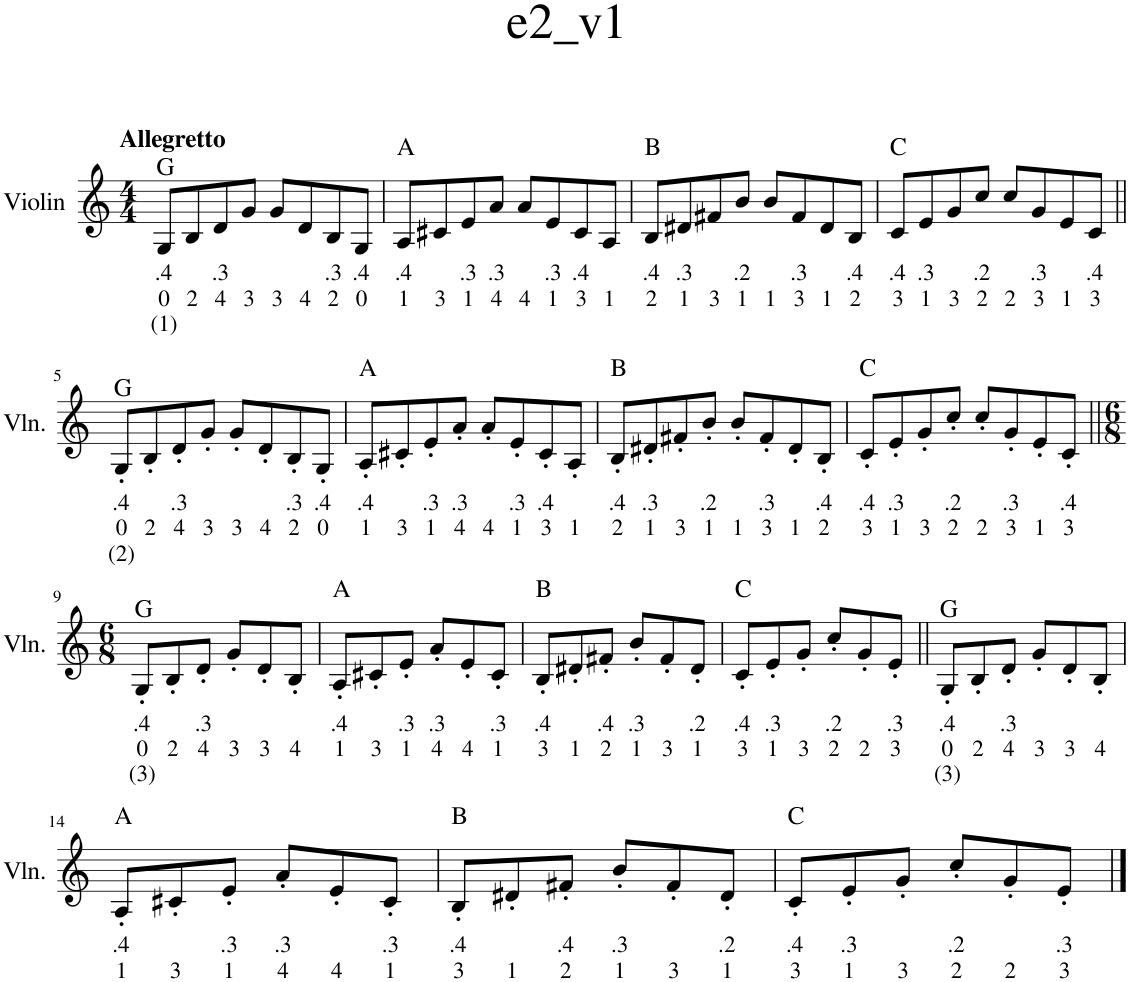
**kern	**text	**text	**text	**harte
*part1	*part1	*part1	*part1	*part1
*staff1	*staff1	*staff1	*staff1	*
*I"Violin	*	*	*	*
*I'Vln.	*	*	*	*
*clefG2	*	*	*	*
*k[]	*	*	*	*
*M4/4	*	*	*	*
=1	=1	=1	=1	=1
!LO:TX:a:B:t=Allegretto	!	!	!	!
!	!LO:LY:b	!LO:LY:b	!LO:LY:b	!
8G/L	.4	0	(1)	G:maj
!	!	!LO:LY:b	!	!
8B/	.	2	.	.
!	!LO:LY:b	!LO:LY:b	!	!
8d/	.3	4	.	.
!	!	!LO:LY:b	!	!
8g/J	.	3	.	.
!	!	!LO:LY:b	!	!
8g/L	.	3	.	.
!	!	!LO:LY:b	!	!
8d/	.	4	.	.
!	!LO:LY:b	!LO:LY:b	!	!
8B/	.3	2	.	.
!	!LO:LY:b	!LO:LY:b	!	!
8G/J	.4	0	.	.
=2	=2	=2	=2	=2
!	!LO:LY:b	!LO:LY:b	!	!
8A/L	.4	1	.	A:maj
!	!	!LO:LY:b	!	!
8c#X/	.	3	.	.
!	!LO:LY:b	!LO:LY:b	!	!
8e/	.3	1	.	.
!	!LO:LY:b	!LO:LY:b	!	!
8a/J	.3	4	.	.
!	!	!LO:LY:b	!	!
8a/L	.	4	.	.
!	!LO:LY:b	!LO:LY:b	!	!
8e/	.3	1	.	.
!	!LO:LY:b	!LO:LY:b	!	!
8c#/	.4	3	.	.
!	!	!LO:LY:b	!	!
8A/J	.	1	.	.
=3	=3	=3	=3	=3
!	!LO:LY:b	!LO:LY:b	!	!
8B/L	.4	2	.	B:maj
!	!LO:LY:b	!LO:LY:b	!	!
8d#X/	.3	1	.	.
!	!	!LO:LY:b	!	!
8f#X/	.	3	.	.
!	!LO:LY:b	!LO:LY:b	!	!
8b/J	.2	1	.	.
!	!	!LO:LY:b	!	!
8b/L	.	1	.	.
!	!LO:LY:b	!LO:LY:b	!	!
8f#/	.3	3	.	.
!	!	!LO:LY:b	!	!
8d#/	.	1	.	.
!	!LO:LY:b	!LO:LY:b	!	!
8B/J	.4	2	.	.
=4	=4	=4	=4	=4
!	!LO:LY:b	!LO:LY:b	!	!
8c/L	.4	3	.	C:maj
!	!LO:LY:b	!LO:LY:b	!	!
8e/	.3	1	.	.
!	!	!LO:LY:b	!	!
8g/	.	3	.	.
!	!LO:LY:b	!LO:LY:b	!	!
8cc/J	.2	2	.	.
!	!	!LO:LY:b	!	!
8cc/L	.	2	.	.
!	!LO:LY:b	!LO:LY:b	!	!
8g/	.3	3	.	.
!	!	!LO:LY:b	!	!
8e/	.	1	.	.
!	!LO:LY:b	!LO:LY:b	!	!
8c/J	.4	3	.	.
!!LO:LB:g=z
=5||	=5||	=5||	=5||	=5||
!	!LO:LY:b	!LO:LY:b	!LO:LY:b	!
8G'/L	.4	0	(2)	G:maj
!	!	!LO:LY:b	!	!
8B'/	.	2	.	.
!	!LO:LY:b	!LO:LY:b	!	!
8d'/	.3	4	.	.
!	!	!LO:LY:b	!	!
8g'/J	.	3	.	.
!	!	!LO:LY:b	!	!
8g'/L	.	3	.	.
!	!	!LO:LY:b	!	!
8d'/	.	4	.	.
!	!LO:LY:b	!LO:LY:b	!	!
8B'/	.3	2	.	.
!	!LO:LY:b	!LO:LY:b	!	!
8G'/J	.4	0	.	.
=6	=6	=6	=6	=6
!	!LO:LY:b	!LO:LY:b	!	!
8A'/L	.4	1	.	A:maj
!	!	!LO:LY:b	!	!
8c#X'/	.	3	.	.
!	!LO:LY:b	!LO:LY:b	!	!
8e'/	.3	1	.	.
!	!LO:LY:b	!LO:LY:b	!	!
8a'/J	.3	4	.	.
!	!	!LO:LY:b	!	!
8a'/L	.	4	.	.
!	!LO:LY:b	!LO:LY:b	!	!
8e'/	.3	1	.	.
!	!LO:LY:b	!LO:LY:b	!	!
8c#'/	.4	3	.	.
!	!	!LO:LY:b	!	!
8A'/J	.	1	.	.
=7	=7	=7	=7	=7
!	!LO:LY:b	!LO:LY:b	!	!
8B'/L	.4	2	.	B:maj
!	!LO:LY:b	!LO:LY:b	!	!
8d#X'/	.3	1	.	.
!	!	!LO:LY:b	!	!
8f#X'/	.	3	.	.
!	!LO:LY:b	!LO:LY:b	!	!
8b'/J	.2	1	.	.
!	!	!LO:LY:b	!	!
8b'/L	.	1	.	.
!	!LO:LY:b	!LO:LY:b	!	!
8f#'/	.3	3	.	.
!	!	!LO:LY:b	!	!
8d#'/	.	1	.	.
!	!LO:LY:b	!LO:LY:b	!	!
8B'/J	.4	2	.	.
=8	=8	=8	=8	=8
!	!LO:LY:b	!LO:LY:b	!	!
8c'/L	.4	3	.	C:maj
!	!LO:LY:b	!LO:LY:b	!	!
8e'/	.3	1	.	.
!	!	!LO:LY:b	!	!
8g'/	.	3	.	.
!	!LO:LY:b	!LO:LY:b	!	!
8cc'/J	.2	2	.	.
!	!	!LO:LY:b	!	!
8cc'/L	.	2	.	.
!	!LO:LY:b	!LO:LY:b	!	!
8g'/	.3	3	.	.
!	!	!LO:LY:b	!	!
8e'/	.	1	.	.
!	!LO:LY:b	!LO:LY:b	!	!
8c'/J	.4	3	.	.
!!LO:LB:g=z
=9||	=9||	=9||	=9||	=9||
*M6/8	*	*	*	*
!	!LO:LY:b	!LO:LY:b	!LO:LY:b	!
8G'/L	.4	0	(3)	G:maj
!	!	!LO:LY:b	!	!
8B'/	.	2	.	.
!	!LO:LY:b	!LO:LY:b	!	!
8d'/J	.3	4	.	.
!	!	!LO:LY:b	!	!
8g'/L	.	3	.	.
!	!	!LO:LY:b	!	!
8d'/	.	3	.	.
!	!	!LO:LY:b	!	!
8B'/J	.	4	.	.
=10	=10	=10	=10	=10
!	!LO:LY:b	!LO:LY:b	!	!
8A'/L	.4	1	.	A:maj
!	!	!LO:LY:b	!	!
8c#X'/	.	3	.	.
!	!LO:LY:b	!LO:LY:b	!	!
8e'/J	.3	1	.	.
!	!LO:LY:b	!LO:LY:b	!	!
8a'/L	.3	4	.	.
!	!	!LO:LY:b	!	!
8e'/	.	4	.	.
!	!LO:LY:b	!LO:LY:b	!	!
8c#'/J	.3	1	.	.
=11	=11	=11	=11	=11
!	!LO:LY:b	!LO:LY:b	!	!
8B'/L	.4	3	.	B:maj
!	!	!LO:LY:b	!	!
8d#X'/	.	1	.	.
!	!LO:LY:b	!LO:LY:b	!	!
8f#X'/J	.4	2	.	.
!	!LO:LY:b	!LO:LY:b	!	!
8b'/L	.3	1	.	.
!	!	!LO:LY:b	!	!
8f#'/	.	3	.	.
!	!LO:LY:b	!LO:LY:b	!	!
8d#'/J	.2	1	.	.
=12	=12	=12	=12	=12
!	!LO:LY:b	!LO:LY:b	!	!
8c'/L	.4	3	.	C:maj
!	!LO:LY:b	!LO:LY:b	!	!
8e'/	.3	1	.	.
!	!	!LO:LY:b	!	!
8g'/J	.	3	.	.
!	!LO:LY:b	!LO:LY:b	!	!
8cc'/L	.2	2	.	.
!	!	!LO:LY:b	!	!
8g'/	.	2	.	.
!	!LO:LY:b	!LO:LY:b	!	!
8e'/J	.3	3	.	.
=13||	=13||	=13||	=13||	=13||
!	!LO:LY:b	!LO:LY:b	!LO:LY:b	!
8G'/L	.4	0	(3)	G:maj
!	!	!LO:LY:b	!	!
8B'/	.	2	.	.
!	!LO:LY:b	!LO:LY:b	!	!
8d'/J	.3	4	.	.
!	!	!LO:LY:b	!	!
8g'/L	.	3	.	.
!	!	!LO:LY:b	!	!
8d'/	.	3	.	.
!	!	!LO:LY:b	!	!
8B'/J	.	4	.	.
!!LO:LB:g=z
=14	=14	=14	=14	=14
!	!LO:LY:b	!LO:LY:b	!	!
8A'/L	.4	1	.	A:maj
!	!	!LO:LY:b	!	!
8c#X'/	.	3	.	.
!	!LO:LY:b	!LO:LY:b	!	!
8e'/J	.3	1	.	.
!	!LO:LY:b	!LO:LY:b	!	!
8a'/L	.3	4	.	.
!	!	!LO:LY:b	!	!
8e'/	.	4	.	.
!	!LO:LY:b	!LO:LY:b	!	!
8c#'/J	.3	1	.	.
=15	=15	=15	=15	=15
!	!LO:LY:b	!LO:LY:b	!	!
8B'/L	.4	3	.	B:maj
!	!	!LO:LY:b	!	!
8d#X'/	.	1	.	.
!	!LO:LY:b	!LO:LY:b	!	!
8f#X'/J	.4	2	.	.
!	!LO:LY:b	!LO:LY:b	!	!
8b'/L	.3	1	.	.
!	!	!LO:LY:b	!	!
8f#'/	.	3	.	.
!	!LO:LY:b	!LO:LY:b	!	!
8d#'/J	.2	1	.	.
=16	=16	=16	=16	=16
!	!LO:LY:b	!LO:LY:b	!	!
8c'/L	.4	3	.	C:maj
!	!LO:LY:b	!LO:LY:b	!	!
8e'/	.3	1	.	.
!	!	!LO:LY:b	!	!
8g'/J	.	3	.	.
!	!LO:LY:b	!LO:LY:b	!	!
8cc'/L	.2	2	.	.
!	!	!LO:LY:b	!	!
8g'/	.	2	.	.
!	!LO:LY:b	!LO:LY:b	!	!
8e'/J	.3	3	.	.
==	==	==	==	==
*-	*-	*-	*-	*-
